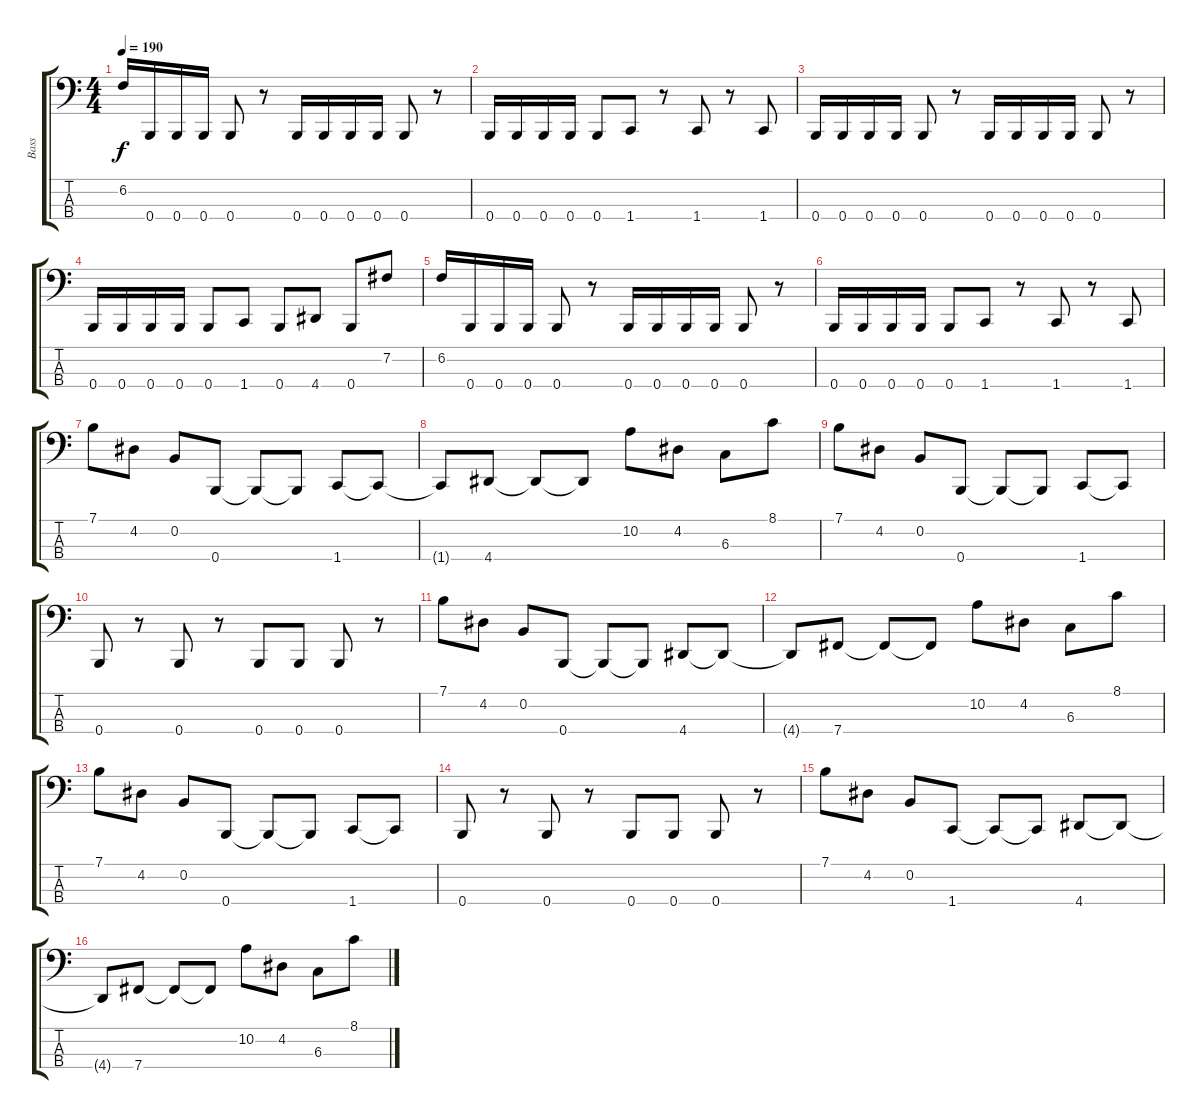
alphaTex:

\track ("Bass" "Bass") {instrument electricbasspick}
\staff {score tabs}
\tuning (E2 B1 Gb1 B0) {hide}
\ts (4 4)
\tempo 190
\clef f4
\ks c
6.2.16{dy f} 0.4.16 0.4.16 0.4.16 0.4.8 r.8 0.4.16 0.4.16 0.4.16 0.4.16 0.4.8 r.8 |
0.4.16 0.4.16 0.4.16 0.4.16 0.4.8 1.4.8 r.8 1.4.8 r.8 1.4.8 |
0.4.16 0.4.16 0.4.16 0.4.16 0.4.8 r.8 0.4.16 0.4.16 0.4.16 0.4.16 0.4.8 r.8 |
0.4.16 0.4.16 0.4.16 0.4.16 0.4.8 1.4.8 0.4.8 4.4.8 0.4.8 7.2.8 |
6.2.16 0.4.16 0.4.16 0.4.16 0.4.8 r.8 0.4.16 0.4.16 0.4.16 0.4.16 0.4.8 r.8 |
0.4.16 0.4.16 0.4.16 0.4.16 0.4.8 1.4.8 r.8 1.4.8 r.8 1.4.8 |
7.1.8 4.2.8 0.2.8 0.4.8 0.4{t}.8 0.4{t}.8 1.4.8 1.4{t}.8 |
1.4{t}.8 4.4.8 4.4{t}.8 4.4{t}.8 10.2.8 4.2.8 6.3.8 8.1.8 |
7.1.8 4.2.8 0.2.8 0.4.8 0.4{t}.8 0.4{t}.8 1.4.8 1.4{t}.8 |
0.4.8 r.8 0.4.8 r.8 0.4.8 0.4.8 0.4.8 r.8 |
7.1.8 4.2.8 0.2.8 0.4.8 0.4{t}.8 0.4{t}.8 4.4.8 4.4{t}.8 |
4.4{t}.8 7.4.8 7.4{t}.8 7.4{t}.8 10.2.8 4.2.8 6.3.8 8.1.8 |
7.1.8 4.2.8 0.2.8 0.4.8 0.4{t}.8 0.4{t}.8 1.4.8 1.4{t}.8 |
0.4.8 r.8 0.4.8 r.8 0.4.8 0.4.8 0.4.8 r.8 |
7.1.8 4.2.8 0.2.8 1.4.8 1.4{t}.8 1.4{t}.8 4.4.8 4.4{t}.8 |
4.4{t}.8 7.4.8 7.4{t}.8 7.4{t}.8 10.2.8 4.2.8 6.3.8 8.1.8
